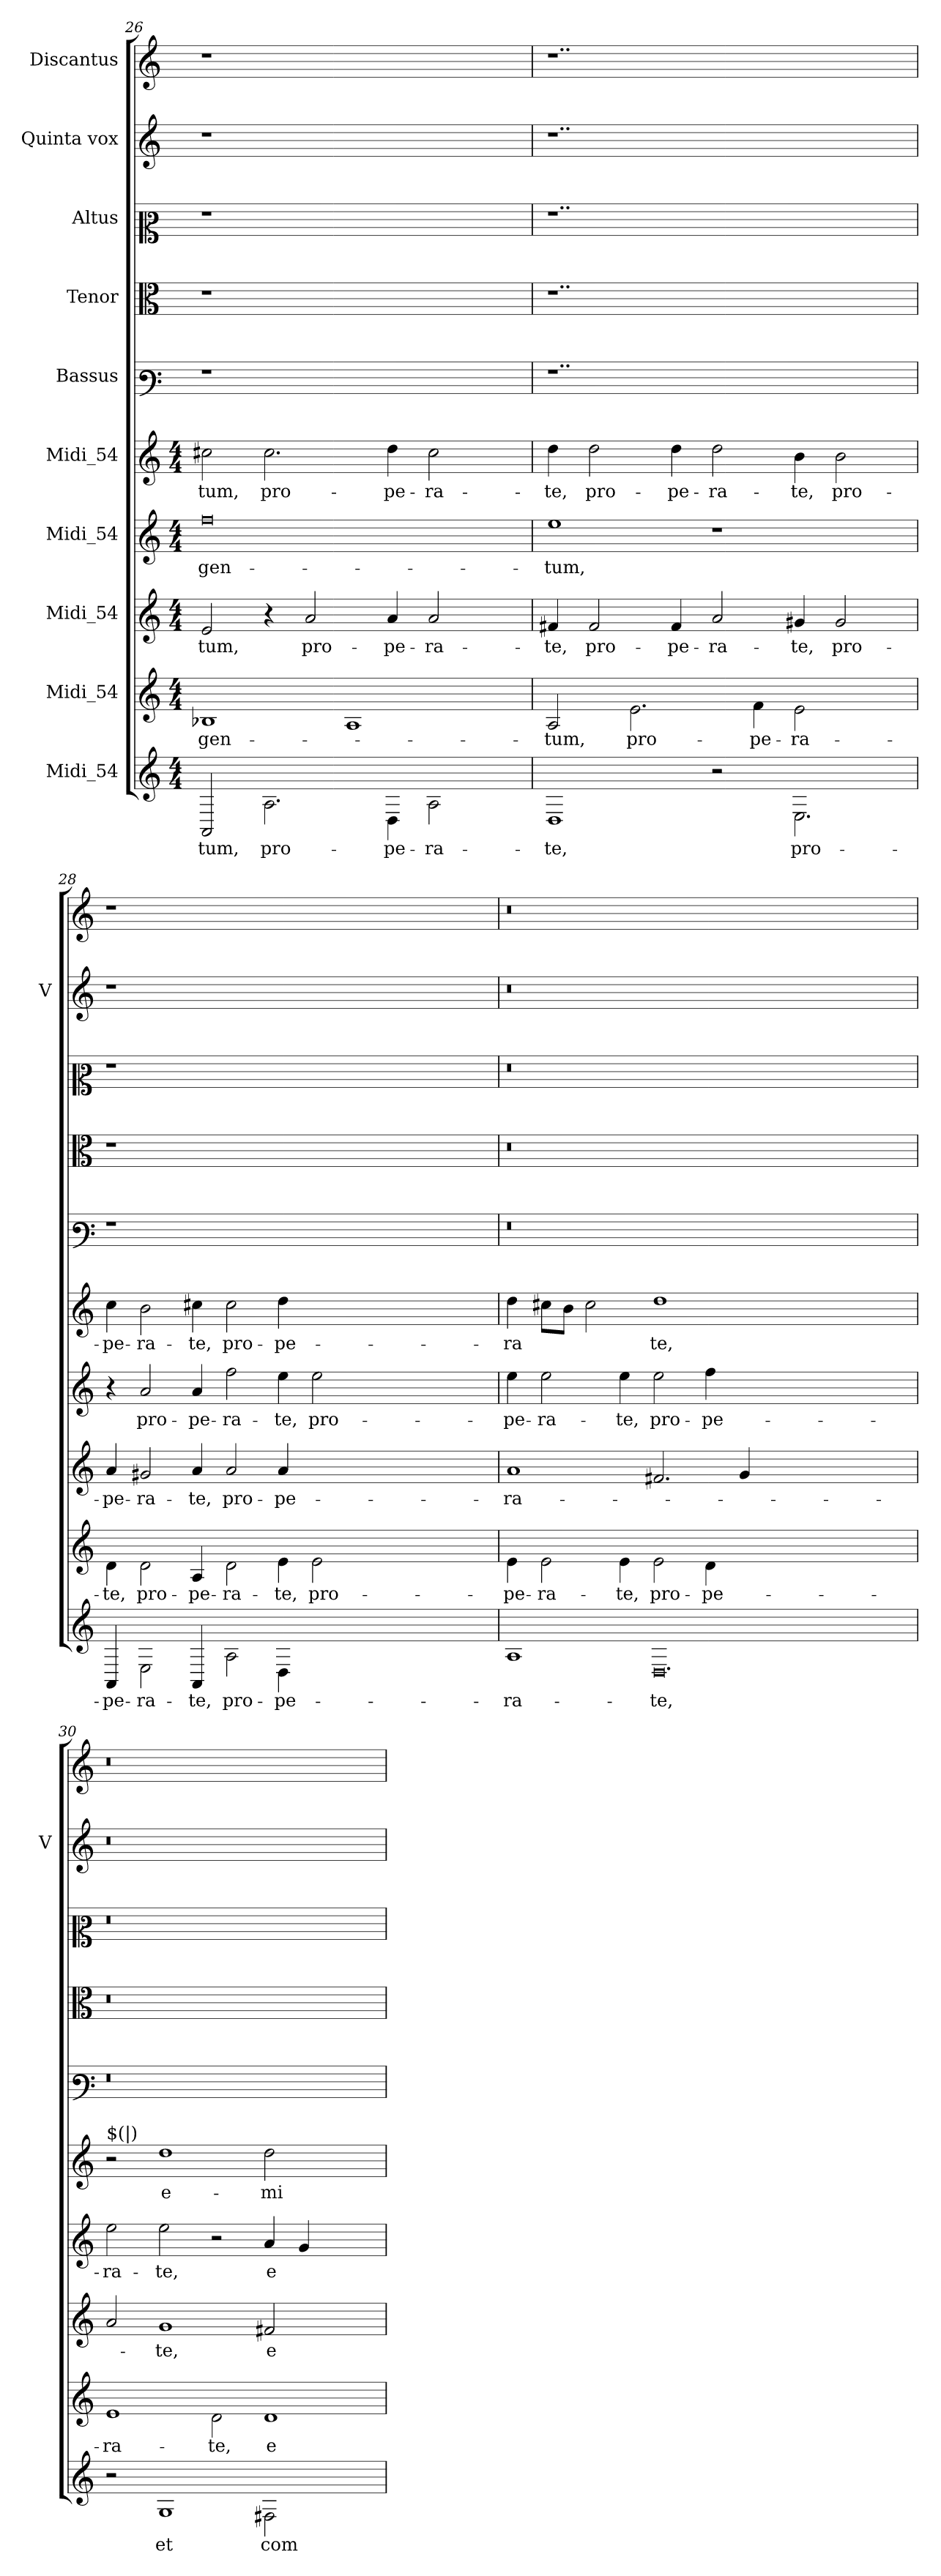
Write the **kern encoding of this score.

**kern	**text	**kern	**text	**kern	**text	**kern	**text	**kern	**text	**kern	**kern	**kern	**kern	**kern
*part10	*part10	*part9	*part9	*part8	*part8	*part7	*part7	*part6	*part6	*part5	*part4	*part3	*part2	*part1
*staff10	*staff10	*staff9	*staff9	*staff8	*staff8	*staff7	*staff7	*staff6	*staff6	*staff5	*staff4	*staff3	*staff2	*staff1
*I"Midi_54	*	*I"Midi_54	*	*I"Midi_54	*	*I"Midi_54	*	*I"Midi_54	*	*I"Bassus	*I"Tenor	*I"Altus	*I"Quinta vox	*I"Discantus
*	*	*	*	*	*	*	*	*	*	*	*	*	*I'V	*
!!LO:PB:g=z
*clefG2	*	*clefG2	*	*clefG2	*	*clefG2	*	*clefG2	*	*clefF3	*clefC3	*clefC2	*clefG2	*clefG2
*k[]	*	*k[]	*	*k[]	*	*k[]	*	*k[]	*	*k[]	*k[]	*k[]	*k[]	*k[]
*M4/4	*	*M4/4	*	*M4/4	*	*M4/4	*	*M4/4	*	*	*	*	*	*
=26	=26	=26	=26	=26	=26	=26	=26	=26	=26	=26	=26	=26	=26	=26
!	!LO:LY:b	!	!LO:LY:b	!	!LO:LY:b	!	!LO:LY:b	!	!LO:LY:b	!	!	!	!	!
2AA/	tum,	1B-X	-gen-	2e/	tum,	0ff	-gen-	2cc#X\	-tum,	1r	1r	1r	1r	1r
!	!LO:LY:b	!	!	!	!	!	!	!	!LO:LY:b	!	!	!	!	!
2.A\	pro-	.	.	4r	.	.	.	2.cc#\	pro-	.	.	.	.	.
!	!	!	!	!	!LO:LY:b	!	!	!	!	!	!	!	!	!
.	.	.	.	2a/	pro-	.	.	.	.	.	.	.	.	.
.	.	1A	.	.	.	.	.	.	.	1ryy	1ryy	1ryy	1ryy	1ryy
!	!LO:LY:b	!	!	!	!LO:LY:b	!	!	!	!LO:LY:b	!	!	!	!	!
4D\	-pe-	.	.	4a/	-pe-	.	.	4dd\	-pe-	.	.	.	.	.
!	!LO:LY:b	!	!	!	!LO:LY:b	!	!	!	!LO:LY:b	!	!	!	!	!
2A\	-ra-	.	.	2a/	-ra-	.	.	2cc#\	-ra-	.	.	.	.	.
4ryy	.	4ryy	.	4ryy	.	4ryy	.	4ryy	.	4ryy	4ryy	4ryy	4ryy	4ryy
=27	=27	=27	=27	=27	=27	=27	=27	=27	=27	=27	=27	=27	=27	=27
!	!LO:LY:b	!	!LO:LY:b	!	!LO:LY:b	!	!LO:LY:b	!	!LO:LY:b	!	!	!	!	!
1D	-te,	2A/	-tum,	4f#X/	-te,	1ee	-tum,	4dd\	-te,	1..r	1..r	1..r	1..r	1..r
!	!	!	!	!	!LO:LY:b	!	!	!	!LO:LY:b	!	!	!	!	!
.	.	.	.	2f#/	pro-	.	.	2dd\	pro-	.	.	.	.	.
!	!	!	!LO:LY:b	!	!	!	!	!	!	!	!	!	!	!
.	.	2.e\	pro-	.	.	.	.	.	.	.	.	.	.	.
!	!	!	!	!	!LO:LY:b	!	!	!	!LO:LY:b	!	!	!	!	!
.	.	.	.	4f#/	-pe-	.	.	4dd\	-pe-	.	.	.	.	.
!	!	!	!	!	!LO:LY:b	!	!	!	!LO:LY:b	!	!	!	!	!
2r	.	.	.	2a/	-ra-	1r	.	2dd\	-ra-	.	.	.	.	.
!	!	!	!LO:LY:b	!	!	!	!	!	!	!	!	!	!	!
.	.	4f\	-pe-	.	.	.	.	.	.	.	.	.	.	.
!	!LO:LY:b	!	!LO:LY:b	!	!LO:LY:b	!	!	!	!LO:LY:b	!	!	!	!	!
2.E\	pro-	2e\	-ra-	4g#X/	-te,	.	.	4b\	-te,	.	.	.	.	.
!	!	!	!	!	!LO:LY:b	!	!	!	!LO:LY:b	!	!	!	!	!
.	.	.	.	2g#/	pro-	.	.	2b\	pro-	2ryy	2ryy	2ryy	2ryy	2ryy
.	.	4ryy	.	.	.	4ryy	.	.	.	.	.	.	.	.
!!LO:PB:g=z
=28	=28	=28	=28	=28	=28	=28	=28	=28	=28	=28	=28	=28	=28	=28
!	!LO:LY:b	!	!LO:LY:b	!	!LO:LY:b	!	!	!	!LO:LY:b	!	!	!	!	!
4AA/	-pe-	4d\	-te,	4a/	-pe-	4r	.	4cc\	-pe-	1r	1r	1r	1r	1r
!	!LO:LY:b	!	!LO:LY:b	!	!LO:LY:b	!	!LO:LY:b	!	!LO:LY:b	!	!	!	!	!
2E\	-ra-	2d\	pro-	2g#X/	-ra-	2a/	pro-	2b\	-ra-	.	.	.	.	.
!	!LO:LY:b	!	!LO:LY:b	!	!LO:LY:b	!	!LO:LY:b	!	!LO:LY:b	!	!	!	!	!
4AA/	-te,	4A/	-pe-	4a/	-te,	4a/	-pe-	4cc#X\	-te,	.	.	.	.	.
!	!LO:LY:b	!	!LO:LY:b	!	!LO:LY:b	!	!LO:LY:b	!	!LO:LY:b	!	!	!	!	!
2A\	pro-	2d\	-ra-	2a/	pro-	2ff\	-ra-	2cc#\	pro-	0.ryy	0.ryy	0.ryy	0.ryy	0.ryy
!	!LO:LY:b	!	!LO:LY:b	!	!LO:LY:b	!	!LO:LY:b	!	!LO:LY:b	!	!	!	!	!
4D\	-pe-	4e\	-te,	4a/	-pe-	4ee\	-te,	4dd\	-pe-	.	.	.	.	.
!	!	!	!LO:LY:b	!	!	!	!LO:LY:b	!	!	!	!	!	!	!
0ryy	.	2e\	pro-	0ryy	.	2ee\	pro-	0ryy	.	.	.	.	.	.
.	.	1..ryy	.	.	.	1..ryy	.	.	.	.	.	.	.	.
4ryy	.	.	.	4ryy	.	.	.	4ryy	.	.	.	.	.	.
!!LO:PB:g=z
=29	=29	=29	=29	=29	=29	=29	=29	=29	=29	=29	=29	=29	=29	=29
!	!LO:LY:b	!	!LO:LY:b	!	!LO:LY:b	!	!LO:LY:b	!	!LO:LY:b	!	!	!	!	!
1A	-ra-	4e\	-pe-	1a	-ra-	4ee\	-pe-	4dd\	-ra	0r	0r	0r	0r	0r
!	!	!	!LO:LY:b	!	!	!	!LO:LY:b	!	!	!	!	!	!	!
.	.	2e\	-ra-	.	.	2ee\	-ra-	8cc#X\L	.	.	.	.	.	.
.	.	.	.	.	.	.	.	8b\J	.	.	.	.	.	.
.	.	.	.	.	.	.	.	2cc#i\	.	.	.	.	.	.
!	!	!	!LO:LY:b	!	!	!	!LO:LY:b	!	!	!	!	!	!	!
.	.	4e\	-te,	.	.	4ee\	-te,	.	.	.	.	.	.	.
!	!LO:LY:b	!	!LO:LY:b	!	!	!	!LO:LY:b	!	!LO:LY:b	!	!	!	!	!
0.D	-te,	2e\	pro-	2.f#X/	.	2ee\	pro-	1dd	te,	.	.	.	.	.
!	!	!	!LO:LY:b	!	!	!	!LO:LY:b	!	!	!	!	!	!	!
.	.	4d\	-pe-	.	.	4ff\	-pe-	.	.	.	.	.	.	.
.	.	0ryy	.	4g/	.	0ryy	.	.	.	.	.	.	.	.
.	.	.	.	0ryy	.	.	.	0ryy	.	0ryy	0ryy	0ryy	0ryy	0ryy
.	.	4ryy	.	.	.	4ryy	.	.	.	.	.	.	.	.
!!LO:PB:g=z
=30	=30	=30	=30	=30	=30	=30	=30	=30	=30	=30	=30	=30	=30	=30
!	!	!	!	!	!	!	!	!LO:TX:a:t=$(|)	!	!	!	!	!	!
!	!	!	!LO:LY:b	!	!	!	!LO:LY:b	!	!	!	!	!	!	!
2r	.	1e	-ra-	2a/	.	2ee\	-ra-	2r	.	0r	0r	0r	0r	0r
!	!LO:LY:b	!	!	!	!LO:LY:b	!	!LO:LY:b	!	!LO:LY:b	!	!	!	!	!
1G	et	.	.	1g	-te,	2ee\	-te,	1dd	e-	.	.	.	.	.
!	!	!	!LO:LY:b	!	!	!	!	!	!	!	!	!	!	!
.	.	2d\	-te,	.	.	2r	.	.	.	.	.	.	.	.
!	!LO:LY:b	!	!LO:LY:b	!	!LO:LY:b	!	!LO:LY:b	!	!LO:LY:b	!	!	!	!	!
2F#X\	com-	1d	e-	2f#X/	e-	4a/	e	2dd\	-mi-	.	.	.	.	.
!	!	!	!	!	!	!	!LO:LY:b	!	!	!	!	!	!	!
.	.	.	.	.	.	4g/	-	.	.	.	.	.	.	.
2ryy	.	.	.	2ryy	.	2ryy	.	2ryy	.	2ryy	2ryy	2ryy	2ryy	2ryy
=	=	=	=	=	=	=	=	=	=	=	=	=	=	=
*-	*-	*-	*-	*-	*-	*-	*-	*-	*-	*-	*-	*-	*-	*-
